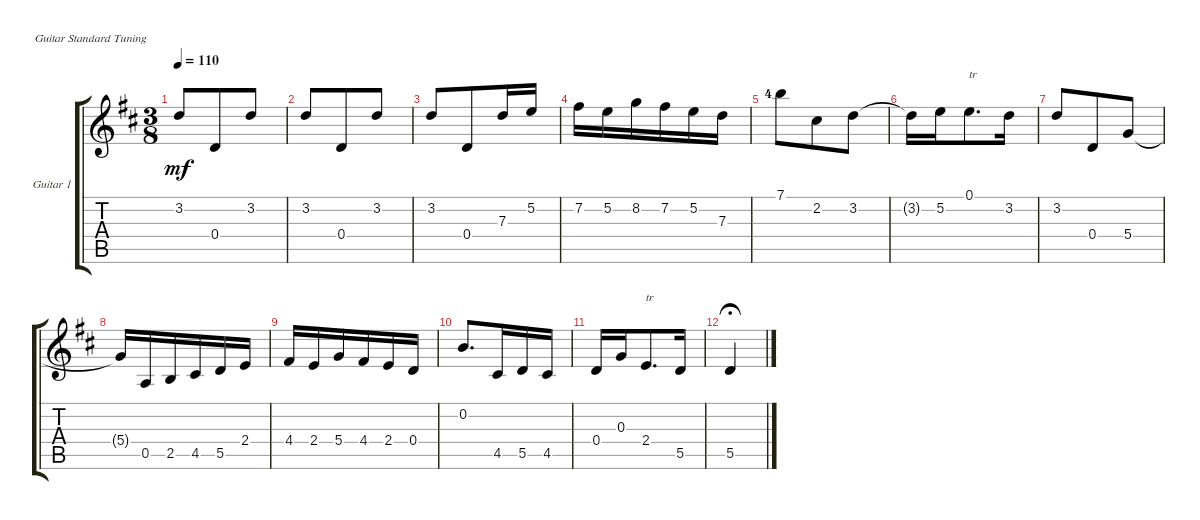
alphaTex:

\bracketExtendMode groupsimilarinstruments
\firstSystemTrackNameOrientation horizontal
\otherSystemsTrackNameOrientation horizontal
\track ("Guitar 1" "Guitar 1") {instrument acousticguitarnylon}
\staff {score tabs}
\tuning (E4 B3 G3 D3 A2 E2)
\ts (3 8)
\tempo 110
\clef g2
\ks d
3.2.8{dy mf} 0.4.8 3.2.8 |
3.2.8 0.4.8 3.2.8 |
3.2.8 0.4.8 7.3.16 5.2.16 |
7.2.16 5.2.16 8.2.16 7.2.16 5.2.16 7.3.16 |
7.1{lf 5}.8 2.2.8 3.2.8 |
3.2{t}.16 5.2.16 0.1.8{d txt "tr"} 3.2.16 |
3.2.8 0.4.8 5.4.8 |
5.4{t}.16 0.5.16 2.5.16 4.5.16 5.5.16 2.4.16 |
4.4.16 2.4.16 5.4.16 4.4.16 2.4.16 0.4.16 |
0.2.8{d} 4.5.16 5.5.16 4.5.16 |
0.4.16 0.3.16 2.4.8{d txt "tr"} 5.5.16 |
5.5.4{fermata (medium 0.4)}
